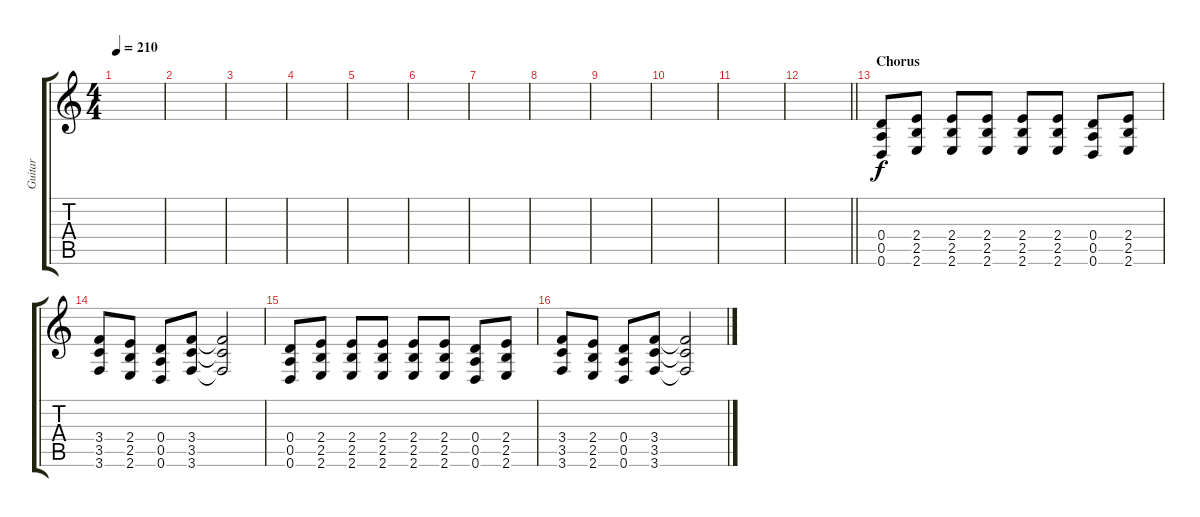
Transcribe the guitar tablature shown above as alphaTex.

\track ("Guitar" "Guitar") {instrument distortionguitar}
\staff {score tabs}
\tuning (E4 B3 G3 D3 A2 D2) {hide}
\ts (4 4)
\tempo 210
\clef g2
\ks c
|
|
|
|
|
|
|
|
|
|
|
\barLineRight lightlight
|
\section ("" "Chorus")
(0.4 0.5 0.6).8{volume 12 balance 8 instrument distortionguitar} (2.4 2.5 2.6).8 (2.4 2.5 2.6).8 (2.4 2.5 2.6).8 (2.4 2.5 2.6).8 (2.4 2.5 2.6).8 (0.4 0.5 0.6).8 (2.4 2.5 2.6).8 |
(3.4 3.5 3.6).8 (2.4 2.5 2.6).8 (0.4 0.5 0.6).8 (3.4 3.5 3.6).8 (3.4{t} 3.5{t} 3.6{t}).2 |
(0.4 0.5 0.6).8 (2.4 2.5 2.6).8 (2.4 2.5 2.6).8 (2.4 2.5 2.6).8 (2.4 2.5 2.6).8 (2.4 2.5 2.6).8 (0.4 0.5 0.6).8 (2.4 2.5 2.6).8 |
(3.4 3.5 3.6).8 (2.4 2.5 2.6).8 (0.4 0.5 0.6).8 (3.4 3.5 3.6).8 (3.4{t} 3.5{t} 3.6{t}).2
